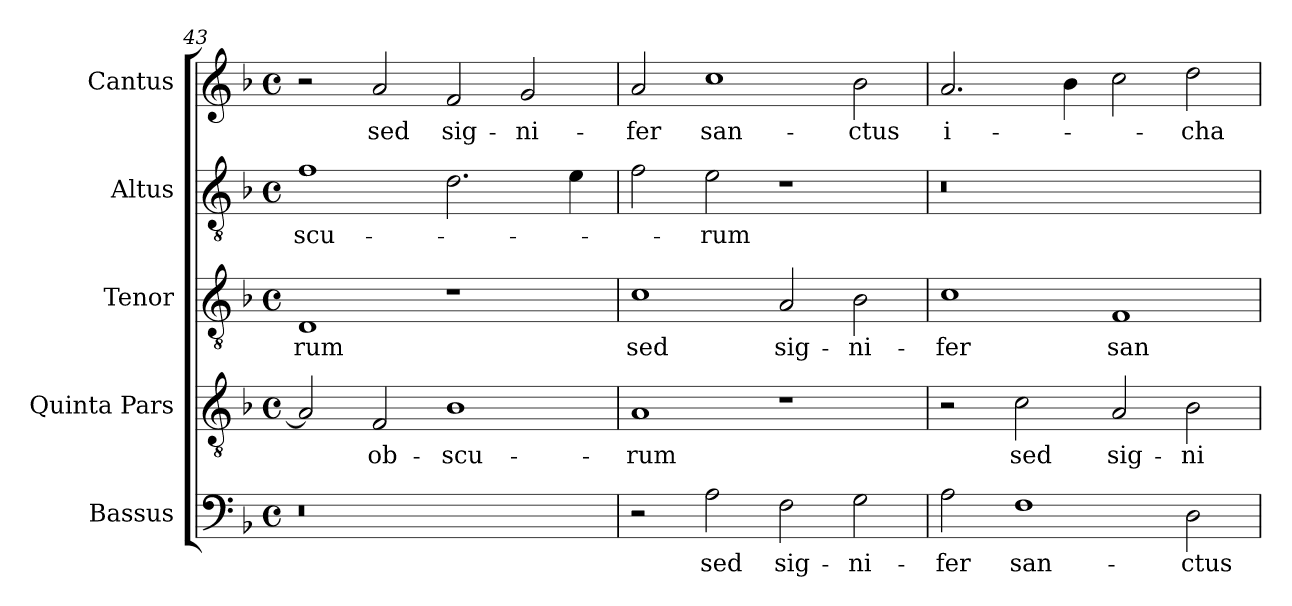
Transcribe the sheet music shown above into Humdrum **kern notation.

**kern	**text	**kern	**text	**kern	**text	**kern	**text	**kern	**text
*part5	*part5	*part4	*part4	*part3	*part3	*part2	*part2	*part1	*part1
*staff5	*staff5	*staff4	*staff4	*staff3	*staff3	*staff2	*staff2	*staff1	*staff1
*I"Bassus	*	*I"Quinta Pars	*	*I"Tenor	*	*I"Altus	*	*I"Cantus	*
*I'B.	*	*I'Q.P.	*	*I'T.	*	*I'A.	*	*I'C.	*
!!LO:PB:g=z
*clefF4	*	*clefGv2	*	*clefGv2	*	*clefGv2	*	*clefG2	*
*k[b-]	*	*k[b-]	*	*k[b-]	*	*k[b-]	*	*k[b-]	*
*F:	*	*F:	*	*F:	*	*F:	*	*F:	*
*M4/4	*	*M4/4	*	*M4/4	*	*M4/4	*	*M4/4	*
*met(c)	*	*met(c)	*	*met(c)	*	*met(c)	*	*met(c)	*
=43	=43	=43	=43	=43	=43	=43	=43	=43	=43
!	!	!	!	!	!LO:LY:b:cj	!	!LO:LY:b:cj	!	!
0r	.	2A/]	.	1D	-rum	1f	-scu-	2r	.
!	!	!	!LO:LY:b:cj	!	!	!	!	!	!LO:LY:b:cj
.	.	2F/	ob-	.	.	.	.	2a/	sed
!	!	!	!LO:LY:b:cj	!	!	!	!	!	!LO:LY:b:cj
.	.	1B-	-scu-	1r	.	2.d\	.	2f/	sig-
!	!	!	!	!	!	!	!	!	!LO:LY:b:cj
.	.	.	.	.	.	.	.	2g/	-ni-
.	.	.	.	.	.	4e\	.	.	.
=44	=44	=44	=44	=44	=44	=44	=44	=44	=44
!	!	!	!LO:LY:b:cj	!	!LO:LY:b:cj	!	!	!	!LO:LY:b:cj
2r	.	1A	-rum	1c	sed	2f\	.	2a/	-fer
!	!LO:LY:b:cj	!	!	!	!	!	!LO:LY:b:cj	!	!LO:LY:b:cj
2A\	sed	.	.	.	.	2e\	-rum	1cc	san-
!	!LO:LY:b:cj	!	!	!	!LO:LY:b:cj	!	!	!	!
2F\	sig-	1r	.	2A/	sig-	1r	.	.	.
!	!LO:LY:b:cj	!	!	!	!LO:LY:b:cj	!	!	!	!LO:LY:b:cj
2G\	-ni-	.	.	2B-\	-ni-	.	.	2b-\	-ctus
=45	=45	=45	=45	=45	=45	=45	=45	=45	=45
!	!LO:LY:b:cj	!	!	!	!LO:LY:b:cj	!	!	!	!LO:LY:b
2A\	-fer	2r	.	1c	-fer	0r	.	2.a/	i-
!	!LO:LY:b:cj	!	!LO:LY:b:cj	!	!	!	!	!	!
1F	san-	2c\	sed	.	.	.	.	.	.
.	.	.	.	.	.	.	.	4b-\	.
!	!	!	!LO:LY:b:cj	!	!LO:LY:b	!	!	!	!
.	.	2A/	sig-	1F	san-	.	.	2cc\	.
!	!LO:LY:b:cj	!	!LO:LY:b:cj	!	!	!	!	!	!LO:LY:b:cj
2D\	-ctus	2B-\	-ni-	.	.	.	.	2dd\	-cha-
=	=	=	=	=	=	=	=	=	=
*-	*-	*-	*-	*-	*-	*-	*-	*-	*-
